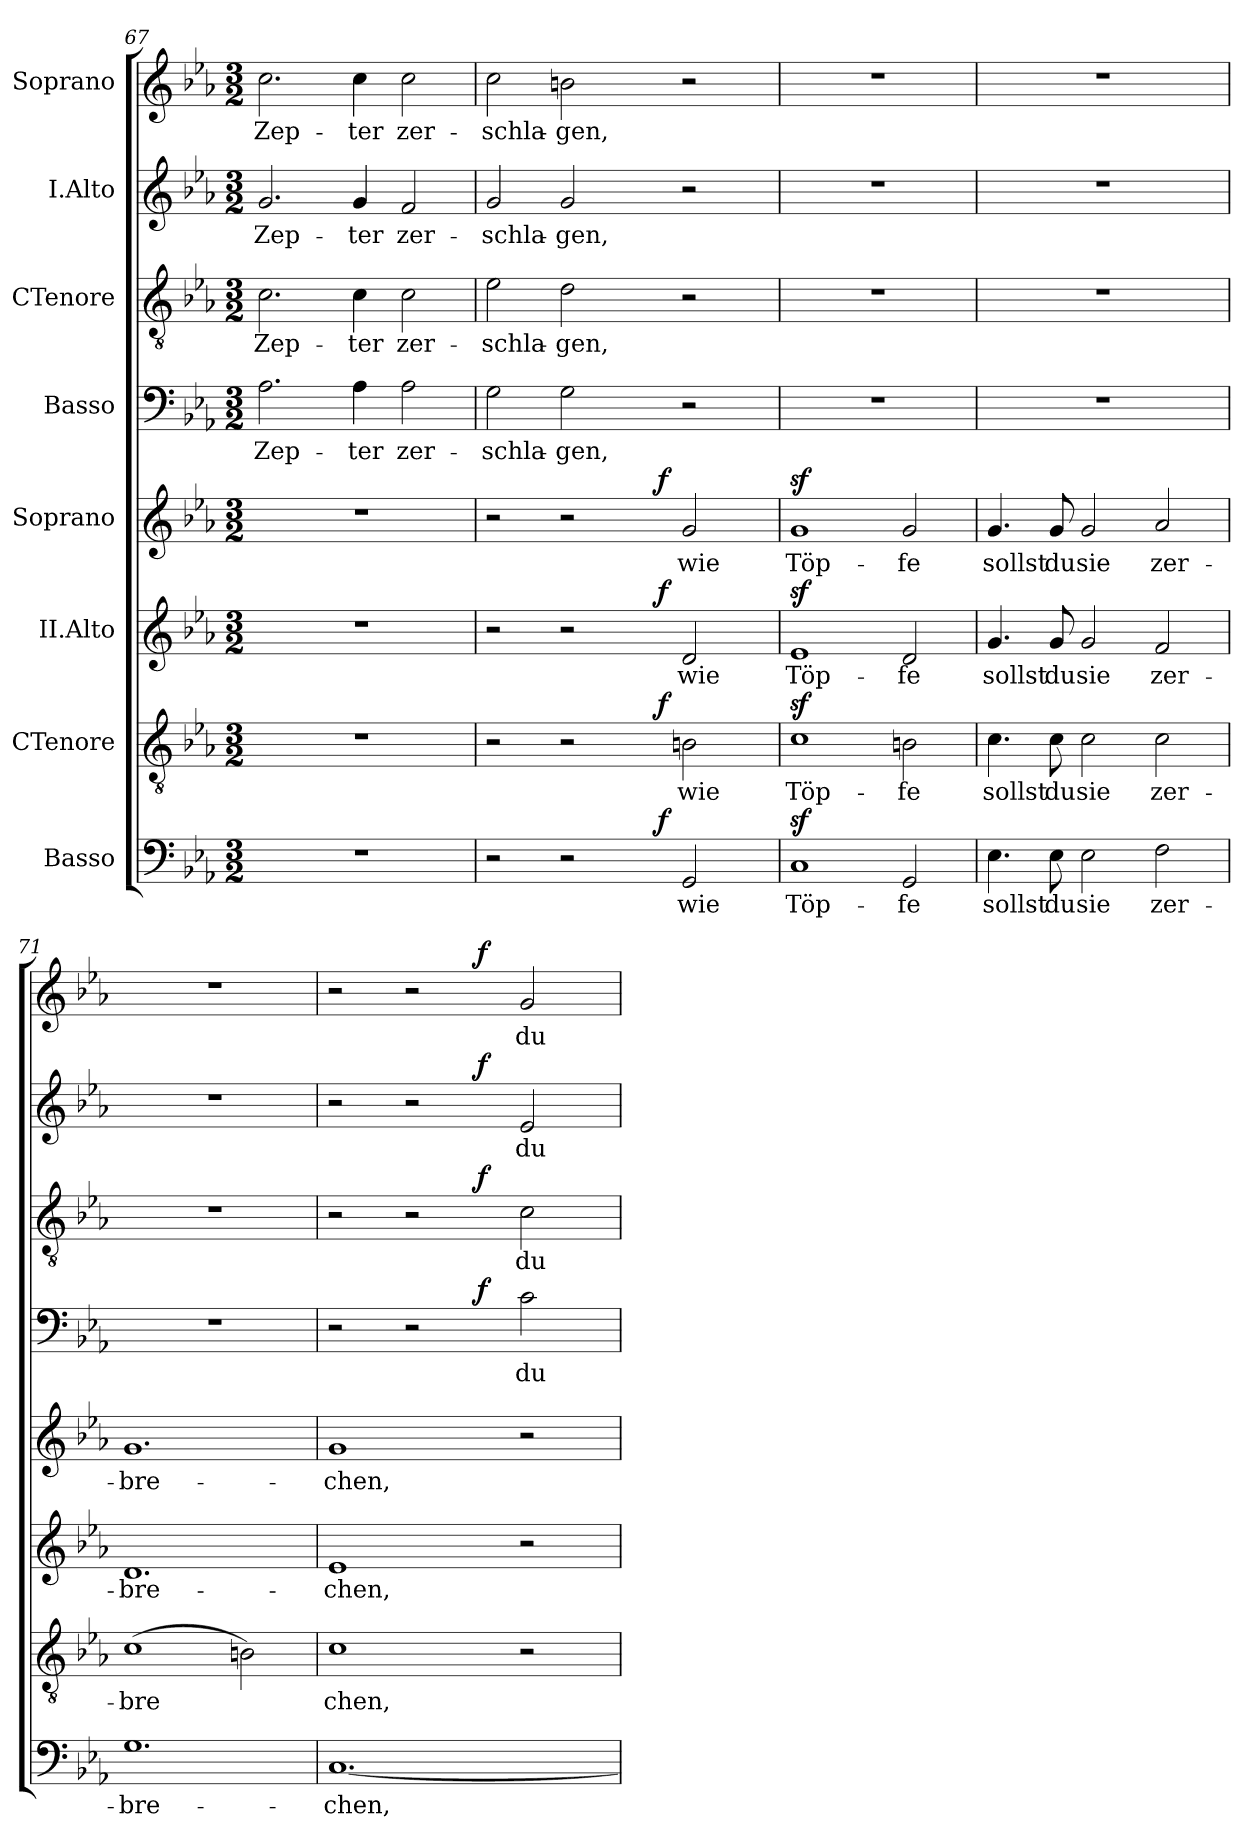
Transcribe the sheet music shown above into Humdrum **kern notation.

**kern	**text	**dynam	**kern	**text	**dynam	**kern	**text	**dynam	**kern	**text	**dynam	**kern	**text	**dynam	**kern	**text	**dynam	**kern	**text	**dynam	**kern	**text	**dynam
*part8	*part8	*part8	*part7	*part7	*part7	*part6	*part6	*part6	*part5	*part5	*part5	*part4	*part4	*part4	*part3	*part3	*part3	*part2	*part2	*part2	*part1	*part1	*part1
*staff8	*staff8	*staff8	*staff7	*staff7	*staff7	*staff6	*staff6	*staff6	*staff5	*staff5	*staff5	*staff4	*staff4	*staff4	*staff3	*staff3	*staff3	*staff2	*staff2	*staff2	*staff1	*staff1	*staff1
*I"Basso	*	*	*I"CTenore	*	*	*I"II.Alto	*	*	*I"Soprano	*	*	*I"Basso	*	*	*I"CTenore	*	*	*I"I.Alto	*	*	*I"Soprano	*	*
*clefF4	*	*	*clefGv2	*	*	*clefG2	*	*	*clefG2	*	*	*clefF4	*	*	*clefGv2	*	*	*clefG2	*	*	*clefG2	*	*
*k[b-e-a-]	*	*	*k[b-e-a-]	*	*	*k[b-e-a-]	*	*	*k[b-e-a-]	*	*	*k[b-e-a-]	*	*	*k[b-e-a-]	*	*	*k[b-e-a-]	*	*	*k[b-e-a-]	*	*
*E-:	*	*	*E-:	*	*	*E-:	*	*	*E-:	*	*	*E-:	*	*	*E-:	*	*	*E-:	*	*	*E-:	*	*
*M3/2	*	*	*M3/2	*	*	*M3/2	*	*	*M3/2	*	*	*M3/2	*	*	*M3/2	*	*	*M3/2	*	*	*M3/2	*	*
=67	=67	=67	=67	=67	=67	=67	=67	=67	=67	=67	=67	=67	=67	=67	=67	=67	=67	=67	=67	=67	=67	=67	=67
!	!	!	!	!	!	!	!	!	!	!	!	!	!LO:LY:b:cj	!	!	!LO:LY:b:cj	!	!	!LO:LY:b:rj	!	!	!LO:LY:b:cj	!
1.r	.	.	1.r	.	.	1.r	.	.	1.r	.	.	2.A-\	Zep-	.	2.c\	Zep-	.	2.g/	Zep-	.	2.cc\	Zep-	.
!	!	!	!	!	!	!	!	!	!	!	!	!	!LO:LY:b:cj	!	!	!LO:LY:b:cj	!	!	!LO:LY:b:rj	!	!	!LO:LY:b:cj	!
.	.	.	.	.	.	.	.	.	.	.	.	4A-\	-ter	.	4c\	-ter	.	4g/	-ter	.	4cc\	-ter	.
!	!	!	!	!	!	!	!	!	!	!	!	!	!LO:LY:b:cj	!	!	!LO:LY:b:cj	!	!	!LO:LY:b:rj	!	!	!LO:LY:b:cj	!
.	.	.	.	.	.	.	.	.	.	.	.	2A-\	zer-	.	2c\	zer-	.	2f/	zer-	.	2cc\	zer-	.
=68!	=68!	=68!	=68!	=68!	=68!	=68!	=68!	=68!	=68!	=68!	=68!	=68!	=68!	=68!	=68!	=68!	=68!	=68!	=68!	=68!	=68!	=68!	=68!
!	!	!	!	!	!	!	!	!	!	!	!	!	!LO:LY:b:cj	!	!	!LO:LY:b:cj	!	!	!LO:LY:b:rj	!	!	!LO:LY:b:cj	!
*^	*	*	*^	*	*	*^	*	*	*^	*	*	*	*	*	*	*	*	*	*	*	*	*	*
2r	2ryy	.	.	2r	2ryy	.	.	2r	2ryy	.	.	2r	2ryy	.	.	2G\	-schla-	.	2e-\	-schla-	.	2g/	-schla-	.	2cc\	-schla-	.
!	!	!	!	!	!	!	!	!	!	!	!	!	!	!	!	!	!LO:LY:b:cj	!	!	!LO:LY:b:cj	!	!	!LO:LY:b:rj	!	!	!LO:LY:b:cj	!
2r	4ryy	.	.	2r	4ryy	.	.	2r	4ryy	.	.	2r	4ryy	.	.	2G\	-gen,	.	2d\	-gen,	.	2g/	-gen,	.	2bn\	-gen,	.
.	8ryy	.	.	.	8ryy	.	.	.	8ryy	.	.	.	8ryy	.	.	.	.	.	.	.	.	.	.	.	.	.	.
.	32.ryy	.	.	.	32.ryy	.	.	.	32.ryy	.	.	.	32.ryy	.	.	.	.	.	.	.	.	.	.	.	.	.	.
!	!	!	!LO:DY:a	!	!	!	!LO:DY:a	!	!	!	!LO:DY:a	!	!	!	!LO:DY:a	!	!	!	!	!	!	!	!	!	!	!	!
.	2ryy	.	f	.	2ryy	.	f	.	2ryy	.	f	.	2ryy	.	f	.	.	.	.	.	.	.	.	.	.	.	.
!	!	!LO:LY:b:cj	!	!	!	!LO:LY:b:cj	!	!	!	!LO:LY:b:rj	!	!	!	!LO:LY:b:cj	!	!	!	!	!	!	!	!	!	!	!	!	!
2GG/	.	wie	.	2Bn\	.	wie	.	2d/	.	wie	.	2g/	.	wie	.	2r	.	.	2r	.	.	2r	.	.	2r	.	.
.	16ryy	.	.	.	16ryy	.	.	.	16ryy	.	.	.	16ryy	.	.	.	.	.	.	.	.	.	.	.	.	.	.
.	64ryy	.	.	.	64ryy	.	.	.	64ryy	.	.	.	64ryy	.	.	.	.	.	.	.	.	.	.	.	.	.	.
=69!	=69!	=69!	=69!	=69!	=69!	=69!	=69!	=69!	=69!	=69!	=69!	=69!	=69!	=69!	=69!	=69!	=69!	=69!	=69!	=69!	=69!	=69!	=69!	=69!	=69!	=69!	=69!
!	!	!LO:LY:b:cj	!	!	!	!LO:LY:b:cj	!	!	!	!LO:LY:b:rj	!	!	!	!LO:LY:b:cj	!	!	!	!	!	!	!	!	!	!	!	!	!
*v	*v	*	*	*	*	*	*	*v	*v	*	*	*v	*v	*	*	*	*	*	*	*	*	*	*	*	*	*	*
*	*	*	*v	*v	*	*	*	*	*	*	*	*	*	*	*	*	*	*	*	*	*	*	*	*
1Cz>	Töp-	.	1cz>	Töp-	.	1e-z>	Töp-	.	1gz>	Töp-	.	1.r	.	.	1.r	.	.	1.r	.	.	1.r	.	.
!	!LO:LY:b:cj	!	!	!LO:LY:b:cj	!	!	!LO:LY:b:rj	!	!	!LO:LY:b:cj	!	!	!	!	!	!	!	!	!	!	!	!	!
2GG/	-fe	.	2Bn\	-fe	.	2d/	-fe	.	2g/	-fe	.	.	.	.	.	.	.	.	.	.	.	.	.
=70!	=70!	=70!	=70!	=70!	=70!	=70!	=70!	=70!	=70!	=70!	=70!	=70!	=70!	=70!	=70!	=70!	=70!	=70!	=70!	=70!	=70!	=70!	=70!
!	!LO:LY:b:cj	!	!	!LO:LY:b:cj	!	!	!LO:LY:b:rj	!	!	!LO:LY:b:cj	!	!	!	!	!	!	!	!	!	!	!	!	!
4.E-\	sollst	.	4.c\	sollst	.	4.g/	sollst	.	4.g/	sollst	.	1.r	.	.	1.r	.	.	1.r	.	.	1.r	.	.
!	!LO:LY:b:cj	!	!	!LO:LY:b:cj	!	!	!LO:LY:b:rj	!	!	!LO:LY:b:cj	!	!	!	!	!	!	!	!	!	!	!	!	!
8E-\	du	.	8c\	du	.	8g/	du	.	8g/	du	.	.	.	.	.	.	.	.	.	.	.	.	.
!	!LO:LY:b:cj	!	!	!LO:LY:b:cj	!	!	!LO:LY:b:rj	!	!	!LO:LY:b:cj	!	!	!	!	!	!	!	!	!	!	!	!	!
2E-\	sie	.	2c\	sie	.	2g/	sie	.	2g/	sie	.	.	.	.	.	.	.	.	.	.	.	.	.
!	!LO:LY:b:cj	!	!	!LO:LY:b:cj	!	!	!LO:LY:b:rj	!	!	!LO:LY:b:cj	!	!	!	!	!	!	!	!	!	!	!	!	!
2F\	zer-	.	2c\	zer-	.	2f/	zer-	.	2a-/	zer-	.	.	.	.	.	.	.	.	.	.	.	.	.
=71!	=71!	=71!	=71!	=71!	=71!	=71!	=71!	=71!	=71!	=71!	=71!	=71!	=71!	=71!	=71!	=71!	=71!	=71!	=71!	=71!	=71!	=71!	=71!
!	!LO:LY:b:cj	!	!	!LO:LY:b:cj	!	!	!LO:LY:b:rj	!	!	!LO:LY:b:cj	!	!	!	!	!	!	!	!	!	!	!	!	!
1.G	-bre-	.	(>1c	-bre-	.	1.d	-bre-	.	1.g	-bre-	.	1.r	.	.	1.r	.	.	1.r	.	.	1.r	.	.
!	!	!	!	!LO:LY:b:cj	!	!	!	!	!	!	!	!	!	!	!	!	!	!	!	!	!	!	!
.	.	.	2Bn\)	--	.	.	.	.	.	.	.	.	.	.	.	.	.	.	.	.	.	.	.
=72!	=72!	=72!	=72!	=72!	=72!	=72!	=72!	=72!	=72!	=72!	=72!	=72!	=72!	=72!	=72!	=72!	=72!	=72!	=72!	=72!	=72!	=72!	=72!
!	!LO:LY:b:cj	!	!	!LO:LY:b:cj	!	!	!LO:LY:b:rj	!	!	!LO:LY:b:cj	!	!	!	!	!	!	!	!	!	!	!	!	!
*	*	*	*	*	*	*	*	*	*	*	*	*^	*	*	*^	*	*	*^	*	*	*^	*	*
[<1.C	-chen,	.	1c	-chen,	.	1e-	-chen,	.	1g	-chen,	.	2r	2ryy	.	.	2r	2ryy	.	.	2r	2ryy	.	.	2r	2ryy	.	.
.	.	.	.	.	.	.	.	.	.	.	.	2r	4ryy	.	.	2r	4ryy	.	.	2r	4ryy	.	.	2r	4ryy	.	.
.	.	.	.	.	.	.	.	.	.	.	.	.	16ryy	.	.	.	16ryy	.	.	.	16ryy	.	.	.	16ryy	.	.
!	!	!	!	!	!	!	!	!	!	!	!	!	!	!	!LO:DY:a	!	!	!	!LO:DY:a	!	!	!	!LO:DY:a	!	!	!	!LO:DY:a
.	.	.	.	.	.	.	.	.	.	.	.	.	2ryy	.	f	.	2ryy	.	f	.	2ryy	.	f	.	2ryy	.	f
!	!	!	!	!	!	!	!	!	!	!	!	!	!	!LO:LY:b:cj	!	!	!	!LO:LY:b:cj	!	!	!	!LO:LY:b:rj	!	!	!	!LO:LY:b:cj	!
.	.	.	2r	.	.	2r	.	.	2r	.	.	2c\	.	du	.	2c\	.	du	.	2e-/	.	du	.	2g/	.	du	.
.	.	.	.	.	.	.	.	.	.	.	.	.	8.ryy	.	.	.	8.ryy	.	.	.	8.ryy	.	.	.	8.ryy	.	.
*	*	*	*	*	*	*	*	*	*	*	*	*v	*v	*	*	*	*	*	*	*v	*v	*	*	*v	*v	*	*
*	*	*	*	*	*	*	*	*	*	*	*	*	*	*	*v	*v	*	*	*	*	*	*	*	*
=!	=!	=!	=!	=!	=!	=!	=!	=!	=!	=!	=!	=!	=!	=!	=!	=!	=!	=!	=!	=!	=!	=!	=!
*-	*-	*-	*-	*-	*-	*-	*-	*-	*-	*-	*-	*-	*-	*-	*-	*-	*-	*-	*-	*-	*-	*-	*-
